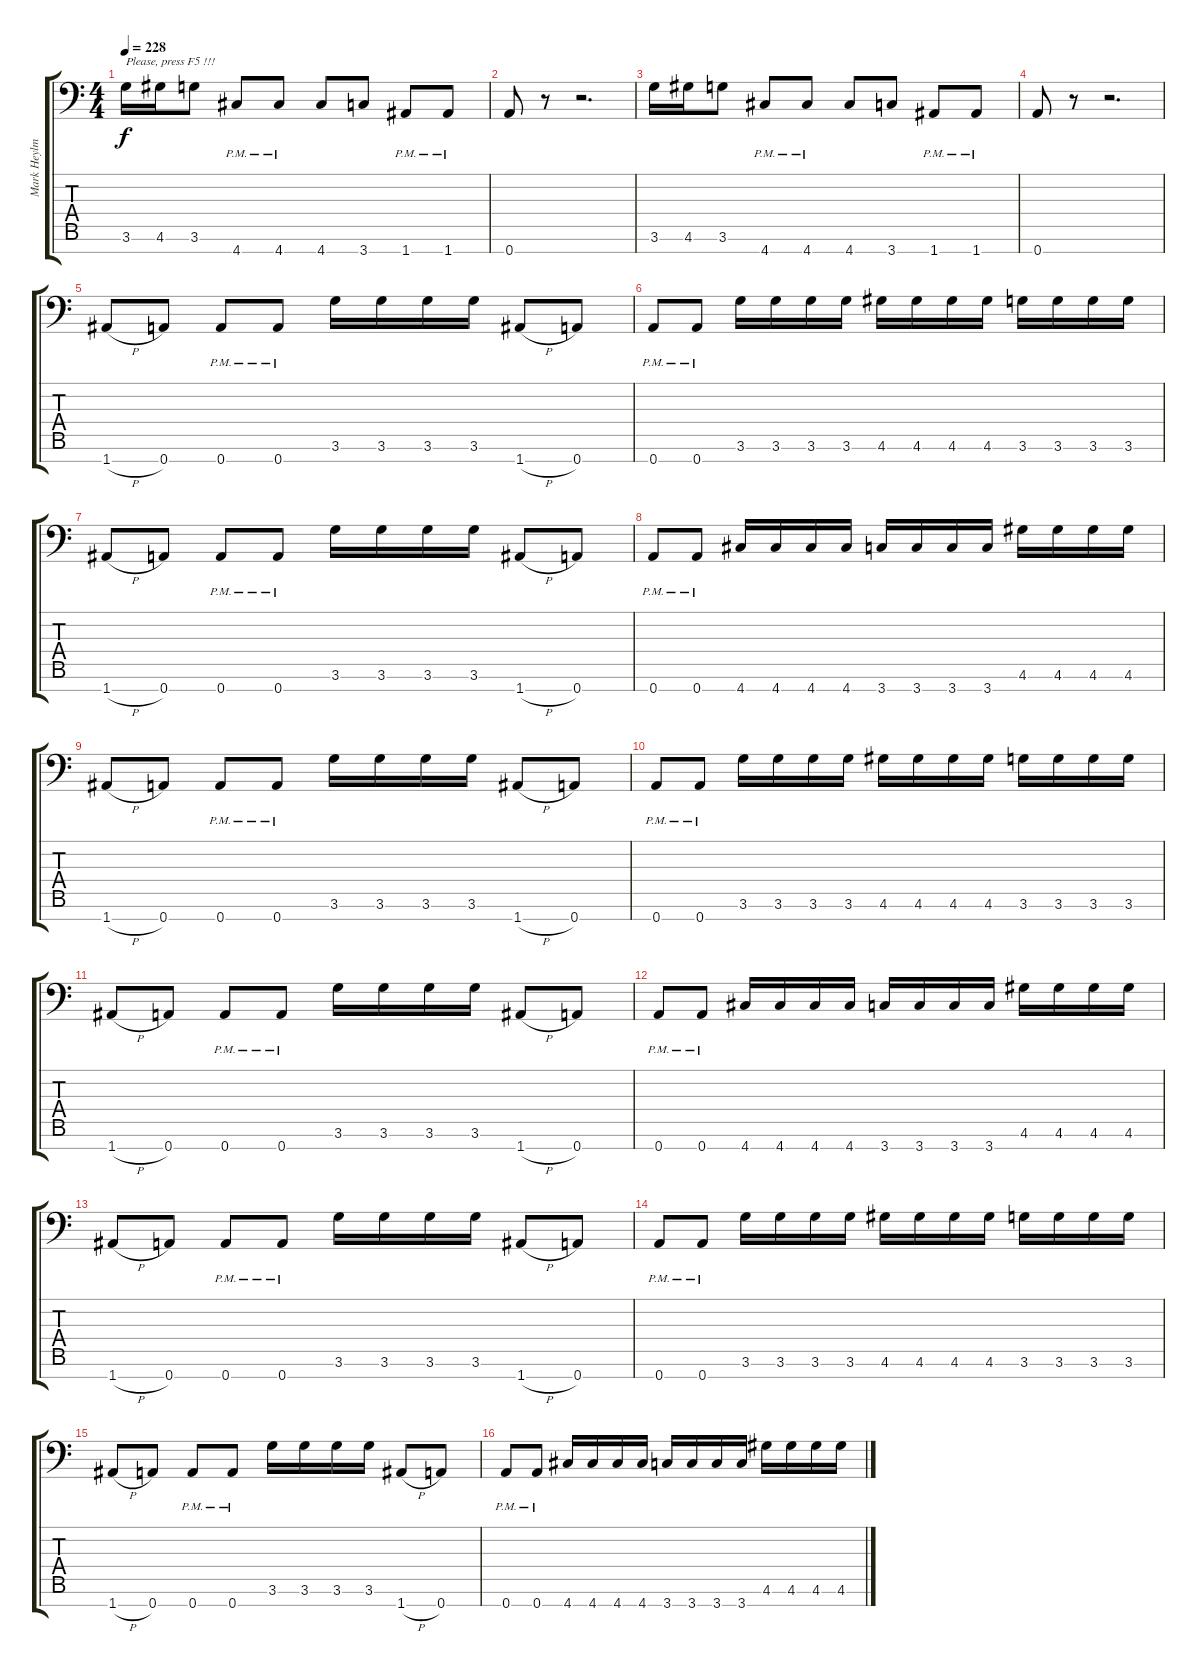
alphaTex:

\track ("Mark Heylmun (Guitar)" "Mark Heylm") {instrument distortionguitar}
\staff {score tabs}
\tuning (E4 B3 G3 D3 A2 E2 A1) {hide}
\ts (4 4)
\tempo 228
\clef f4
\ks c
3.6.16{txt "Please, press F5 !!!" dy f instrument distortionguitar} 4.6.16 3.6.8 4.7{pm}.8 4.7{pm}.8 4.7.8 3.7.8 1.7{pm}.8 1.7{pm}.8 |
0.7.8 r.8 r.2{d} |
3.6.16 4.6.16 3.6.8 4.7{pm}.8 4.7{pm}.8 4.7.8 3.7.8 1.7{pm}.8 1.7{pm}.8 |
0.7.8 r.8 r.2{d} |
1.7{h}.8 0.7.8 0.7{pm}.8 0.7{pm}.8 3.6.16 3.6.16 3.6.16 3.6.16 1.7{h}.8 0.7.8 |
0.7{pm}.8 0.7{pm}.8 3.6.16 3.6.16 3.6.16 3.6.16 4.6.16 4.6.16 4.6.16 4.6.16 3.6.16 3.6.16 3.6.16 3.6.16 |
1.7{h}.8 0.7.8 0.7{pm}.8 0.7{pm}.8 3.6.16 3.6.16 3.6.16 3.6.16 1.7{h}.8 0.7.8 |
0.7{pm}.8 0.7{pm}.8 4.7.16 4.7.16 4.7.16 4.7.16 3.7.16 3.7.16 3.7.16 3.7.16 4.6.16 4.6.16 4.6.16 4.6.16 |
1.7{h}.8 0.7.8 0.7{pm}.8 0.7{pm}.8 3.6.16 3.6.16 3.6.16 3.6.16 1.7{h}.8 0.7.8 |
0.7{pm}.8 0.7{pm}.8 3.6.16 3.6.16 3.6.16 3.6.16 4.6.16 4.6.16 4.6.16 4.6.16 3.6.16 3.6.16 3.6.16 3.6.16 |
1.7{h}.8 0.7.8 0.7{pm}.8 0.7{pm}.8 3.6.16 3.6.16 3.6.16 3.6.16 1.7{h}.8 0.7.8 |
0.7{pm}.8 0.7{pm}.8 4.7.16 4.7.16 4.7.16 4.7.16 3.7.16 3.7.16 3.7.16 3.7.16 4.6.16 4.6.16 4.6.16 4.6.16 |
1.7{h}.8 0.7.8 0.7{pm}.8 0.7{pm}.8 3.6.16 3.6.16 3.6.16 3.6.16 1.7{h}.8 0.7.8 |
0.7{pm}.8 0.7{pm}.8 3.6.16 3.6.16 3.6.16 3.6.16 4.6.16 4.6.16 4.6.16 4.6.16 3.6.16 3.6.16 3.6.16 3.6.16 |
1.7{h}.8 0.7.8 0.7{pm}.8 0.7{pm}.8 3.6.16 3.6.16 3.6.16 3.6.16 1.7{h}.8 0.7.8 |
0.7{pm}.8 0.7{pm}.8 4.7.16 4.7.16 4.7.16 4.7.16 3.7.16 3.7.16 3.7.16 3.7.16 4.6.16 4.6.16 4.6.16 4.6.16
